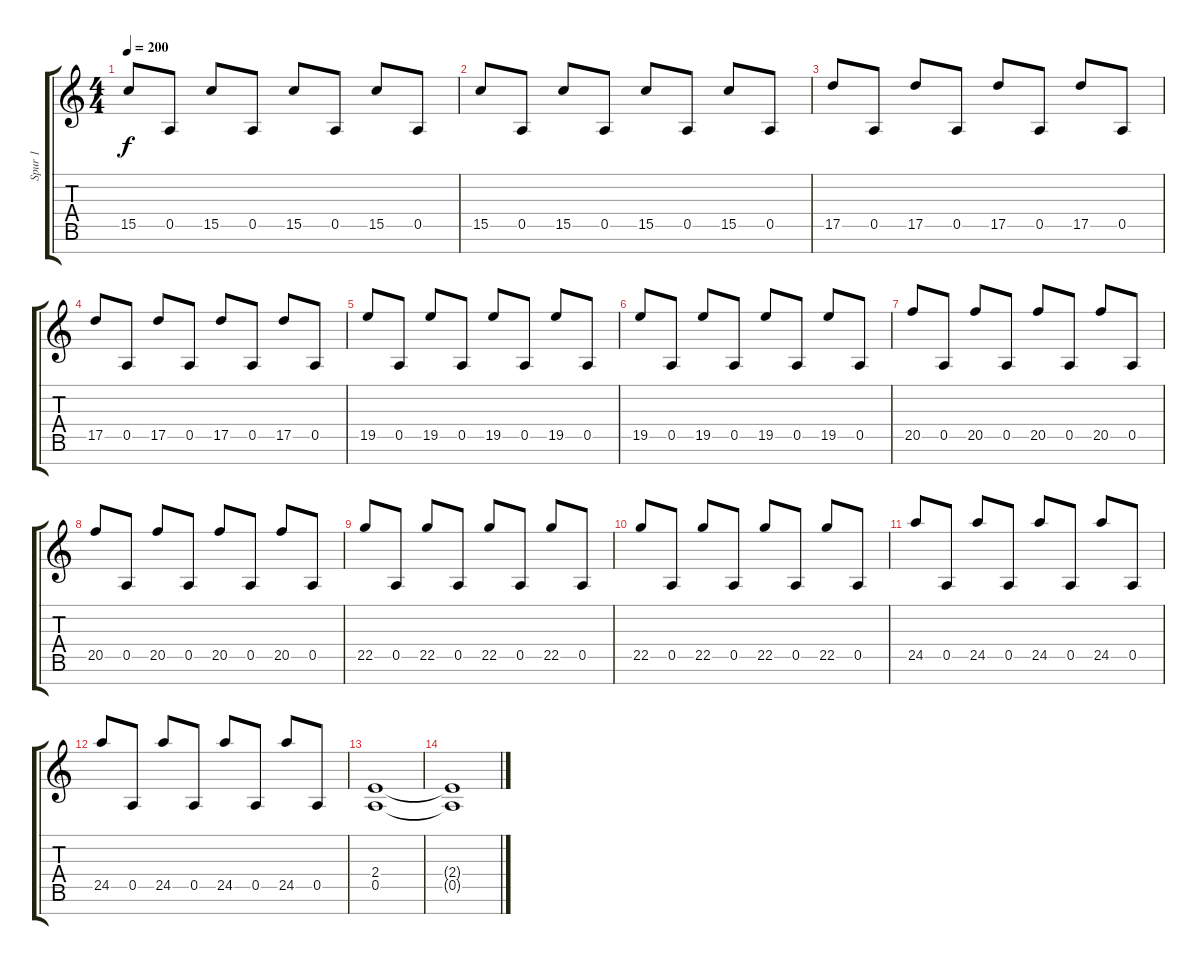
\track ("Spur 1" "Spur 1") {instrument acousticguitarsteel}
\staff {score tabs}
\tuning (E4 B3 G3 D3 A2 E2 B1) {hide}
\ts (4 4)
\tempo 200
\clef g2
\ks c
15.5.8{dy f} 0.5.8 15.5.8 0.5.8 15.5.8 0.5.8 15.5.8 0.5.8 |
15.5.8 0.5.8 15.5.8 0.5.8 15.5.8 0.5.8 15.5.8 0.5.8 |
17.5.8 0.5.8 17.5.8 0.5.8 17.5.8 0.5.8 17.5.8 0.5.8 |
17.5.8 0.5.8 17.5.8 0.5.8 17.5.8 0.5.8 17.5.8 0.5.8 |
19.5.8 0.5.8 19.5.8 0.5.8 19.5.8 0.5.8 19.5.8 0.5.8 |
19.5.8 0.5.8 19.5.8 0.5.8 19.5.8 0.5.8 19.5.8 0.5.8 |
20.5.8 0.5.8 20.5.8 0.5.8 20.5.8 0.5.8 20.5.8 0.5.8 |
20.5.8 0.5.8 20.5.8 0.5.8 20.5.8 0.5.8 20.5.8 0.5.8 |
22.5.8 0.5.8 22.5.8 0.5.8 22.5.8 0.5.8 22.5.8 0.5.8 |
22.5.8 0.5.8 22.5.8 0.5.8 22.5.8 0.5.8 22.5.8 0.5.8 |
24.5.8 0.5.8 24.5.8 0.5.8 24.5.8 0.5.8 24.5.8 0.5.8 |
24.5.8 0.5.8 24.5.8 0.5.8 24.5.8 0.5.8 24.5.8 0.5.8 |
(2.4 0.5).1 |
(2.4{t} 0.5{t}).1
